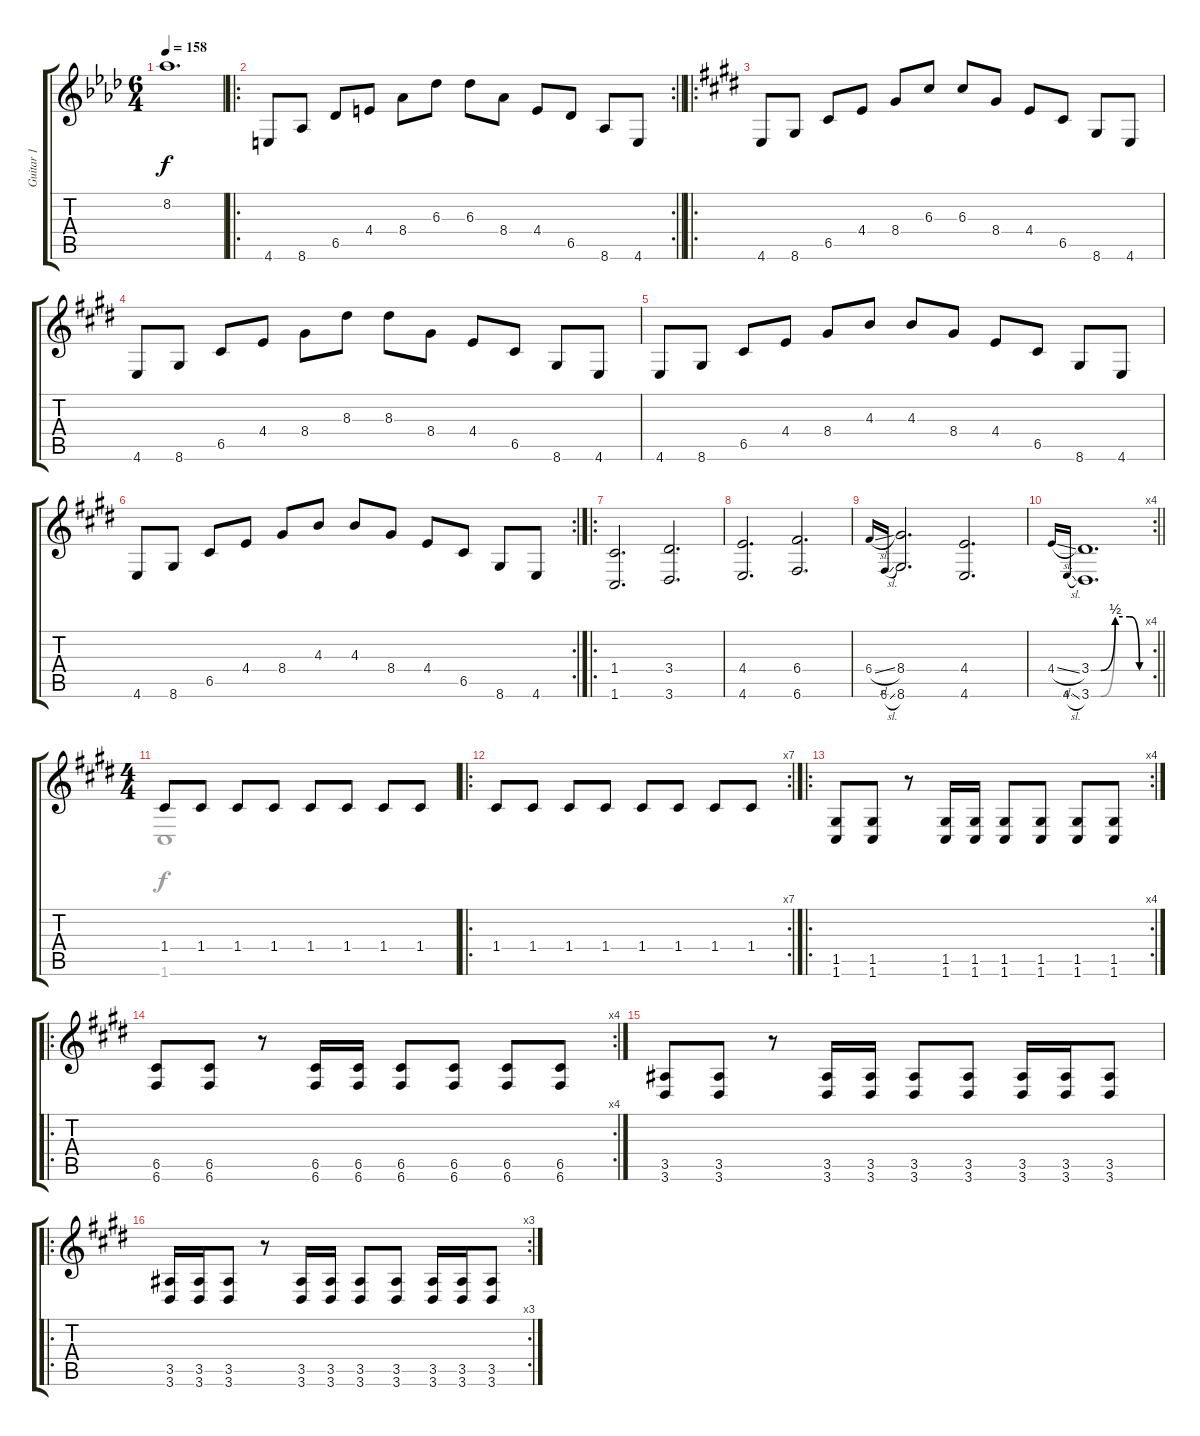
\track ("Guitar 1" "Guitar 1") {instrument distortionguitar}
\staff {score tabs}
\tuning (E4 C4 G3 C3 G2 C2) {hide}
\voice
\ts (6 4)
\tempo 158
\clef g2
\ks ab
8.2{t}.1{d dy f} |
\ro
\rc 2
\barLineRight lightlight
4.6.8 8.6.8 6.5.8 4.4.8 8.4.8 6.3.8 6.3.8 8.4.8 4.4.8 6.5.8 8.6.8 4.6.8 |
\ro
\ks c#minor
4.6.8 8.6.8 6.5.8 4.4.8 8.4.8 6.3.8 6.3.8 8.4.8 4.4.8 6.5.8 8.6.8 4.6.8 |
4.6.8 8.6.8 6.5.8 4.4.8 8.4.8 8.3.8 8.3.8 8.4.8 4.4.8 6.5.8 8.6.8 4.6.8 |
4.6.8 8.6.8 6.5.8 4.4.8 8.4.8 4.3.8 4.3.8 8.4.8 4.4.8 6.5.8 8.6.8 4.6.8 |
\rc 2
4.6.8 8.6.8 6.5.8 4.4.8 8.4.8 4.3.8 4.3.8 8.4.8 4.4.8 6.5.8 8.6.8 4.6.8 |
\ro
(1.4 1.6).2{d} (3.4 3.6).2{d} |
(4.4 4.6).2{d} (6.4 6.6).2{d} |
6.4{sl}.16{gr onbeat} 6.6{sl}.16{gr onbeat} (8.4 8.6).2{d} (4.4 4.6).2{d} |
\rc 4
\barLineRight lightlight
4.4{sl}.16{gr onbeat} 4.6{sl}.16{gr onbeat} (3.4{be (custom 0 0 10 0 25 2 40 2 50 0 60 0)} 3.6{be (custom 0 0 10 0 25 2 40 2 50 0 60 0)}).1{d} |
\ts (4 4)
1.4.8 1.4.8 1.4.8 1.4.8 1.4.8 1.4.8 1.4.8 1.4.8 |
\ro
\rc 7
1.4.8 1.4.8 1.4.8 1.4.8 1.4.8 1.4.8 1.4.8 1.4.8 |
\ro
\rc 4
(1.5 1.6).8 (1.5 1.6).8 r.8 (1.5 1.6).16 (1.5 1.6).16 (1.5 1.6).8 (1.5 1.6).8 (1.5 1.6).8 (1.5 1.6).8 |
\ro
\rc 4
(6.5 6.6).8 (6.5 6.6).8 r.8 (6.5 6.6).16 (6.5 6.6).16 (6.5 6.6).8 (6.5 6.6).8 (6.5 6.6).8 (6.5 6.6).8 |
(3.5 3.6).8 (3.5 3.6).8 r.8 (3.5 3.6).16 (3.5 3.6).16 (3.5 3.6).8 (3.5 3.6).8 (3.5 3.6).16 (3.5 3.6).16 (3.5 3.6).8 |
\ro
\rc 3
(3.5 3.6).16 (3.5 3.6).16 (3.5 3.6).8 r.8 (3.5 3.6).16 (3.5 3.6).16 (3.5 3.6).8 (3.5 3.6).8 (3.5 3.6).16 (3.5 3.6).16 (3.5 3.6).8
\voice
\clef g2
\ottava regular
\simile none
\ks ab
|
\barLineRight lightlight
|
\ks c#minor
|
|
|
|
|
|
|
\barLineRight lightlight
|
1.6.1 |
|
|
|
|
